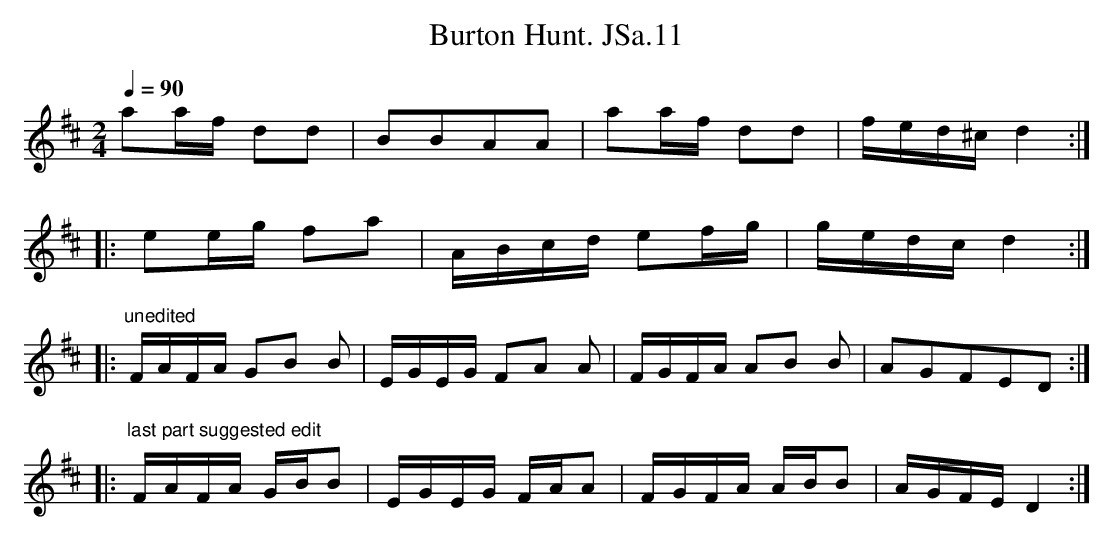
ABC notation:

X:1
T:Burton Hunt. JSa.11
M:2/4
L:1/16
Q:1/4=90
K:D
a2af d2d2|B2B2A2A2|a2af d2d2|fed^cd4:|
|:e2eg f2a2|ABcd e2fg|gedc d4:|
|:"unedited"FAFA G2B2 B2|EGEG F2A2 A2|FGFA A2B2 B2|A2G2F2E2D2:|
|:"last part suggested edit"FAFA GBB2|EGEG FAA2|FGFA ABB2|AGFE D4:|
